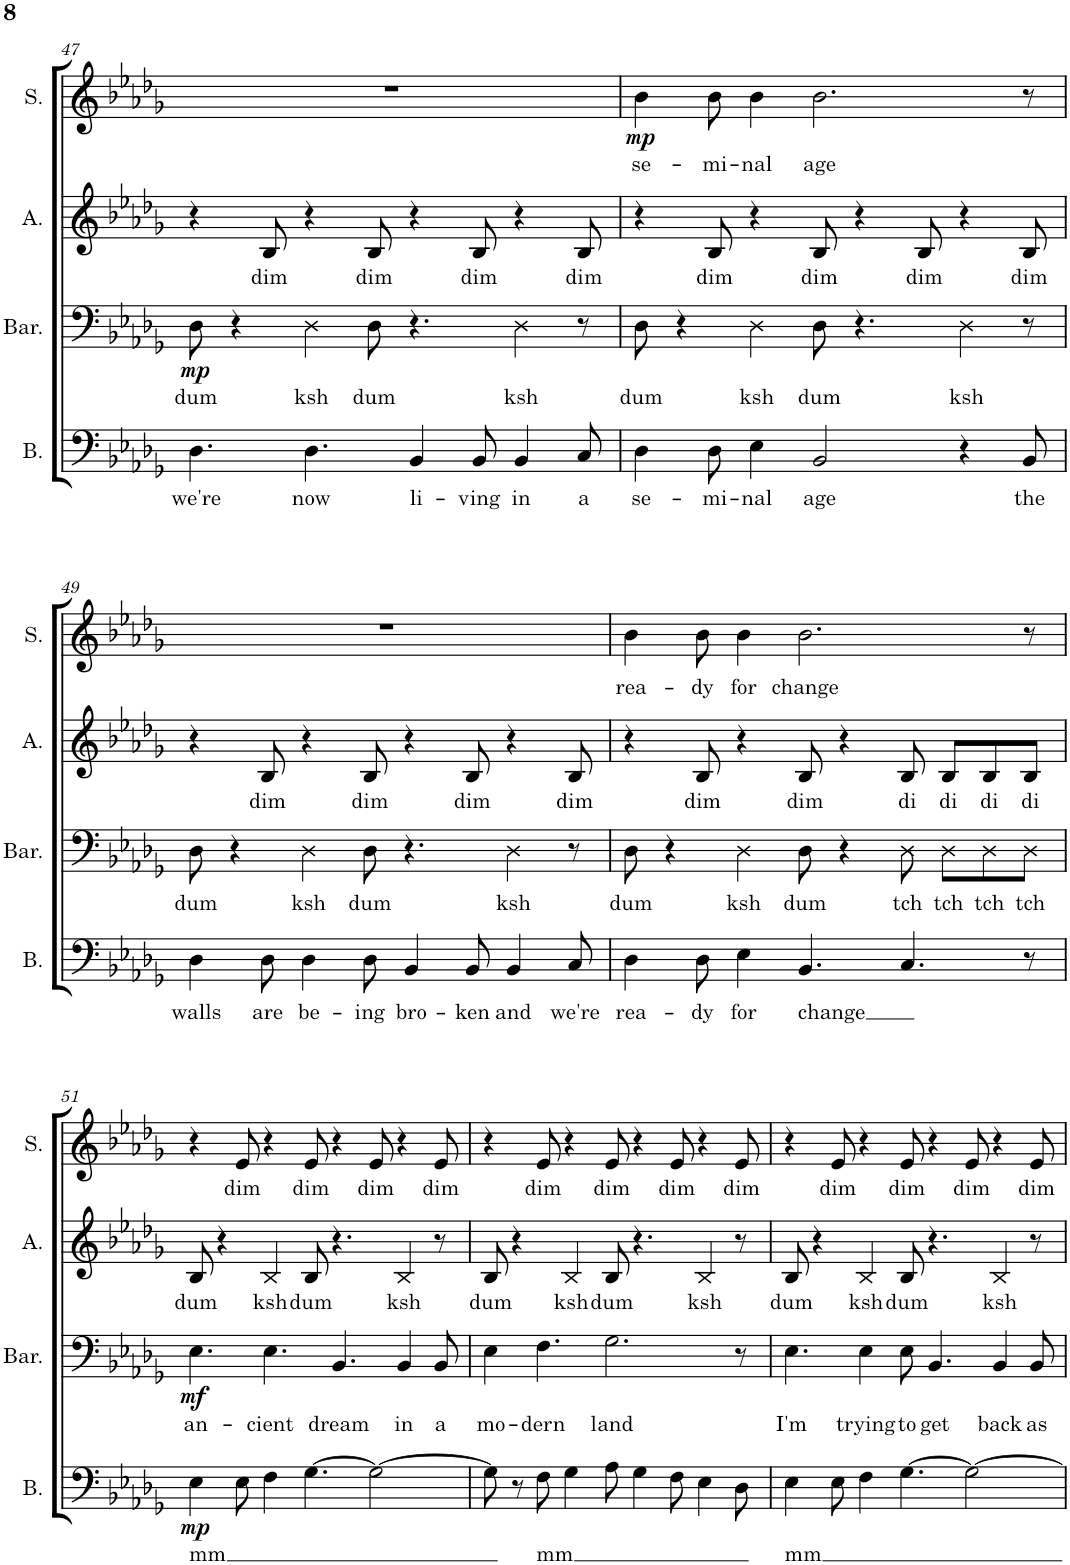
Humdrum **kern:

**kern	**text	**dynam	**kern	**text	**dynam	**kern	**text	**kern	**text	**dynam
*part4	*part4	*part4	*part3	*part3	*part3	*part2	*part2	*part1	*part1	*part1
*staff4	*staff4	*staff4	*staff3	*staff3	*staff3	*staff2	*staff2	*staff1	*staff1	*staff1
*I"Bass	*	*	*I"Baritone	*	*	*I"Alto	*	*I"Soprano	*	*
*I'B.	*	*	*I'Bar.	*	*	*I'A.	*	*I'S.	*	*
!!LO:PB:g=z
*clefF4	*	*	*clefF4	*	*	*clefG2	*	*clefG2	*	*
*k[b-e-a-d-g-]	*	*	*k[b-e-a-d-g-]	*	*	*k[b-e-a-d-g-]	*	*k[b-e-a-d-g-]	*	*
*M12/8	*	*	*M12/8	*	*	*M12/8	*	*M12/8	*	*
=47	=47	=47	=47	=47	=47	=47	=47	=47	=47	=47
!	!LO:LY:b	!	!	!LO:LY:b	!LO:DY:b	!	!	!	!	!
4.D-\	we're	.	8D-\	dum	mp	4r	.	1.r	.	.
.	.	.	4r	.	.	.	.	.	.	.
!	!	!	!	!	!	!	!LO:LY:b	!	!	!
.	.	.	.	.	.	8B-/	dim	.	.	.
!	!LO:LY:b	!	!	!LO:LY:b	!	!	!	!	!	!
4.D-\	now	.	4D-\	ksh	.	4r	.	.	.	.
!	!	!	!	!LO:LY:b	!	!	!LO:LY:b	!	!	!
.	.	.	8D-\	dum	.	8B-/	dim	.	.	.
!	!LO:LY:b	!	!	!	!	!	!	!	!	!
4BB-/	li-	.	4.r	.	.	4r	.	.	.	.
!	!LO:LY:b	!	!	!	!	!	!LO:LY:b	!	!	!
8BB-/	-ving	.	.	.	.	8B-/	dim	.	.	.
!	!LO:LY:b	!	!	!LO:LY:b	!	!	!	!	!	!
4BB-/	in	.	4D-\	ksh	.	4r	.	.	.	.
!	!LO:LY:b	!	!	!	!	!	!LO:LY:b	!	!	!
8C/	a	.	8r	.	.	8B-/	dim	.	.	.
=48	=48	=48	=48	=48	=48	=48	=48	=48	=48	=48
!	!LO:LY:b	!	!	!LO:LY:b	!	!	!	!	!LO:LY:b	!LO:DY:b
4D-\	se-	.	8D-\	dum	.	4r	.	4b-\	se-	mp
.	.	.	4r	.	.	.	.	.	.	.
!	!LO:LY:b	!	!	!	!	!	!LO:LY:b	!	!LO:LY:b	!
8D-\	-mi-	.	.	.	.	8B-/	dim	8b-\	-mi-	.
!	!LO:LY:b	!	!	!LO:LY:b	!	!	!	!	!LO:LY:b	!
4E-\	-nal	.	4D-\	ksh	.	4r	.	4b-\	-nal	.
!	!LO:LY:b	!	!	!LO:LY:b	!	!	!LO:LY:b	!	!LO:LY:b	!
2BB-/	age	.	8D-\	dum	.	8B-/	dim	2.b-\	age	.
.	.	.	4.r	.	.	4r	.	.	.	.
!	!	!	!	!	!	!	!LO:LY:b	!	!	!
.	.	.	.	.	.	8B-/	dim	.	.	.
!	!	!	!	!LO:LY:b	!	!	!	!	!	!
4r	.	.	4D-\	ksh	.	4r	.	.	.	.
!	!LO:LY:b	!	!	!	!	!	!LO:LY:b	!	!	!
8BB-/	the	.	8r	.	.	8B-/	dim	8r	.	.
!!LO:LB:g=z
=49	=49	=49	=49	=49	=49	=49	=49	=49	=49	=49
!	!LO:LY:b	!	!	!LO:LY:b	!	!	!	!	!	!
4D-\	walls	.	8D-\	dum	.	4r	.	1.r	.	.
.	.	.	4r	.	.	.	.	.	.	.
!	!LO:LY:b	!	!	!	!	!	!LO:LY:b	!	!	!
8D-\	are	.	.	.	.	8B-/	dim	.	.	.
!	!LO:LY:b	!	!	!LO:LY:b	!	!	!	!	!	!
4D-\	be-	.	4D-\	ksh	.	4r	.	.	.	.
!	!LO:LY:b	!	!	!LO:LY:b	!	!	!LO:LY:b	!	!	!
8D-\	-ing	.	8D-\	dum	.	8B-/	dim	.	.	.
!	!LO:LY:b	!	!	!	!	!	!	!	!	!
4BB-/	bro-	.	4.r	.	.	4r	.	.	.	.
!	!LO:LY:b	!	!	!	!	!	!LO:LY:b	!	!	!
8BB-/	-ken	.	.	.	.	8B-/	dim	.	.	.
!	!LO:LY:b	!	!	!LO:LY:b	!	!	!	!	!	!
4BB-/	and	.	4D-\	ksh	.	4r	.	.	.	.
!	!LO:LY:b	!	!	!	!	!	!LO:LY:b	!	!	!
8C/	we're	.	8r	.	.	8B-/	dim	.	.	.
=50	=50	=50	=50	=50	=50	=50	=50	=50	=50	=50
!	!LO:LY:b	!	!	!LO:LY:b	!	!	!	!	!LO:LY:b	!
4D-\	rea-	.	8D-\	dum	.	4r	.	4b-\	rea-	.
.	.	.	4r	.	.	.	.	.	.	.
!	!LO:LY:b	!	!	!	!	!	!LO:LY:b	!	!LO:LY:b	!
8D-\	-dy	.	.	.	.	8B-/	dim	8b-\	-dy	.
!	!LO:LY:b	!	!	!LO:LY:b	!	!	!	!	!LO:LY:b	!
4E-\	for	.	4D-\	ksh	.	4r	.	4b-\	for	.
!	!LO:LY:b	!	!	!LO:LY:b	!	!	!LO:LY:b	!	!LO:LY:b	!
4.BB-/	change	.	8D-\	dum	.	8B-/	dim	2.b-\	change	.
.	.	.	4r	.	.	4r	.	.	.	.
!	!	!	!	!LO:LY:b	!	!	!LO:LY:b	!	!	!
4.C/	.	.	8D-\	tch	.	8B-/	di	.	.	.
!	!	!	!	!LO:LY:b	!	!	!LO:LY:b	!	!	!
.	.	.	8D-\L	tch	.	8B-/L	di	.	.	.
!	!	!	!	!LO:LY:b	!	!	!LO:LY:b	!	!	!
.	.	.	8D-\	tch	.	8B-/	di	.	.	.
!	!	!	!	!LO:LY:b	!	!	!LO:LY:b	!	!	!
8r	.	.	8D-\J	tch	.	8B-/J	di	8r	.	.
!!LO:LB:g=z
=51	=51	=51	=51	=51	=51	=51	=51	=51	=51	=51
!	!LO:LY:b	!LO:DY:b	!	!LO:LY:b	!LO:DY:b	!	!LO:LY:b	!	!	!
4E-\	mm	mp	4.E-\	an-	mf	8B-/	dum	4r	.	.
.	.	.	.	.	.	4r	.	.	.	.
!	!	!	!	!	!	!	!	!	!LO:LY:b	!
8E-\	.	.	.	.	.	.	.	8e-/	dim	.
!	!	!	!	!LO:LY:b	!	!	!LO:LY:b	!	!	!
4F\	.	.	4.E-\	-cient	.	4B-/	ksh	4r	.	.
!	!	!	!	!	!	!	!LO:LY:b	!	!LO:LY:b	!
[4.G-\	.	.	.	.	.	8B-/	dum	8e-/	dim	.
!	!	!	!	!LO:LY:b	!	!	!	!	!	!
.	.	.	4.BB-/	dream	.	4.r	.	4r	.	.
!	!	!	!	!	!	!	!	!	!LO:LY:b	!
2G-\_	.	.	.	.	.	.	.	8e-/	dim	.
!	!	!	!	!LO:LY:b	!	!	!LO:LY:b	!	!	!
.	.	.	4BB-/	in	.	4B-/	ksh	4r	.	.
!	!	!	!	!LO:LY:b	!	!	!	!	!LO:LY:b	!
.	.	.	8BB-/	a	.	8r	.	8e-/	dim	.
=52	=52	=52	=52	=52	=52	=52	=52	=52	=52	=52
!	!	!	!	!LO:LY:b	!	!	!LO:LY:b	!	!	!
8G-\]	.	.	4E-\	mo-	.	8B-/	dum	4r	.	.
8r	.	.	.	.	.	4r	.	.	.	.
!	!LO:LY:b	!	!	!LO:LY:b	!	!	!	!	!LO:LY:b	!
8F\	mm	.	4.F\	-dern	.	.	.	8e-/	dim	.
!	!	!	!	!	!	!	!LO:LY:b	!	!	!
4G-\	.	.	.	.	.	4B-/	ksh	4r	.	.
!	!	!	!	!LO:LY:b	!	!	!LO:LY:b	!	!LO:LY:b	!
8A-\	.	.	2.G-\	land	.	8B-/	dum	8e-/	dim	.
4G-\	.	.	.	.	.	4.r	.	4r	.	.
!	!	!	!	!	!	!	!	!	!LO:LY:b	!
8F\	.	.	.	.	.	.	.	8e-/	dim	.
!	!	!	!	!	!	!	!LO:LY:b	!	!	!
4E-\	.	.	.	.	.	4B-/	ksh	4r	.	.
!	!	!	!	!	!	!	!	!	!LO:LY:b	!
8D-\	.	.	8r	.	.	8r	.	8e-/	dim	.
=53	=53	=53	=53	=53	=53	=53	=53	=53	=53	=53
!	!LO:LY:b	!	!	!LO:LY:b	!	!	!LO:LY:b	!	!	!
4E-\	mm	.	4.E-\	I'm	.	8B-/	dum	4r	.	.
.	.	.	.	.	.	4r	.	.	.	.
!	!	!	!	!	!	!	!	!	!LO:LY:b	!
8E-\	.	.	.	.	.	.	.	8e-/	dim	.
!	!	!	!	!LO:LY:b	!	!	!LO:LY:b	!	!	!
4F\	.	.	4E-\	trying	.	4B-/	ksh	4r	.	.
!	!	!	!	!LO:LY:b	!	!	!LO:LY:b	!	!LO:LY:b	!
[4.G-\	.	.	8E-\	to	.	8B-/	dum	8e-/	dim	.
!	!	!	!	!LO:LY:b	!	!	!	!	!	!
.	.	.	4.BB-/	get	.	4.r	.	4r	.	.
!	!	!	!	!	!	!	!	!	!LO:LY:b	!
2G-\_	.	.	.	.	.	.	.	8e-/	dim	.
!	!	!	!	!LO:LY:b	!	!	!LO:LY:b	!	!	!
.	.	.	4BB-/	back	.	4B-/	ksh	4r	.	.
!	!	!	!	!LO:LY:b	!	!	!	!	!LO:LY:b	!
.	.	.	8BB-/	as	.	8r	.	8e-/	dim	.
=	=	=	=	=	=	=	=	=	=	=
*-	*-	*-	*-	*-	*-	*-	*-	*-	*-	*-
